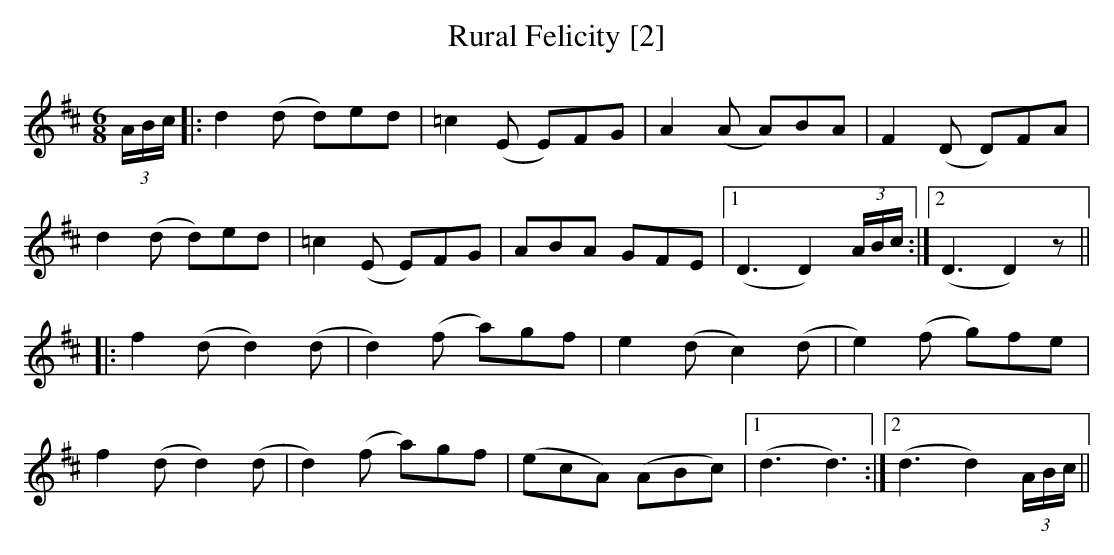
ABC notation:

X:1
T:Rural Felicity [2]
M:6/8
L:1/8
K:D
(3A/B/c/|:d2(d d)ed|=c2(E E)FG|A2(A A)BA|F2(D D)FA|
d2(d d)ed|=c2(E E)FG|ABA GFE|1 (D3 D2)(3A/B/c/:|2 (D3D2)z||
|:f2(d d2)(d|d2)(f a)gf|e2(d c2)(d|e2)(f g)fe|
f2(d d2)(d|d2)(f a)gf|(ecA) (ABc)|1 (d3 d3):|2 (d3 d2) (3A/B/c/||
